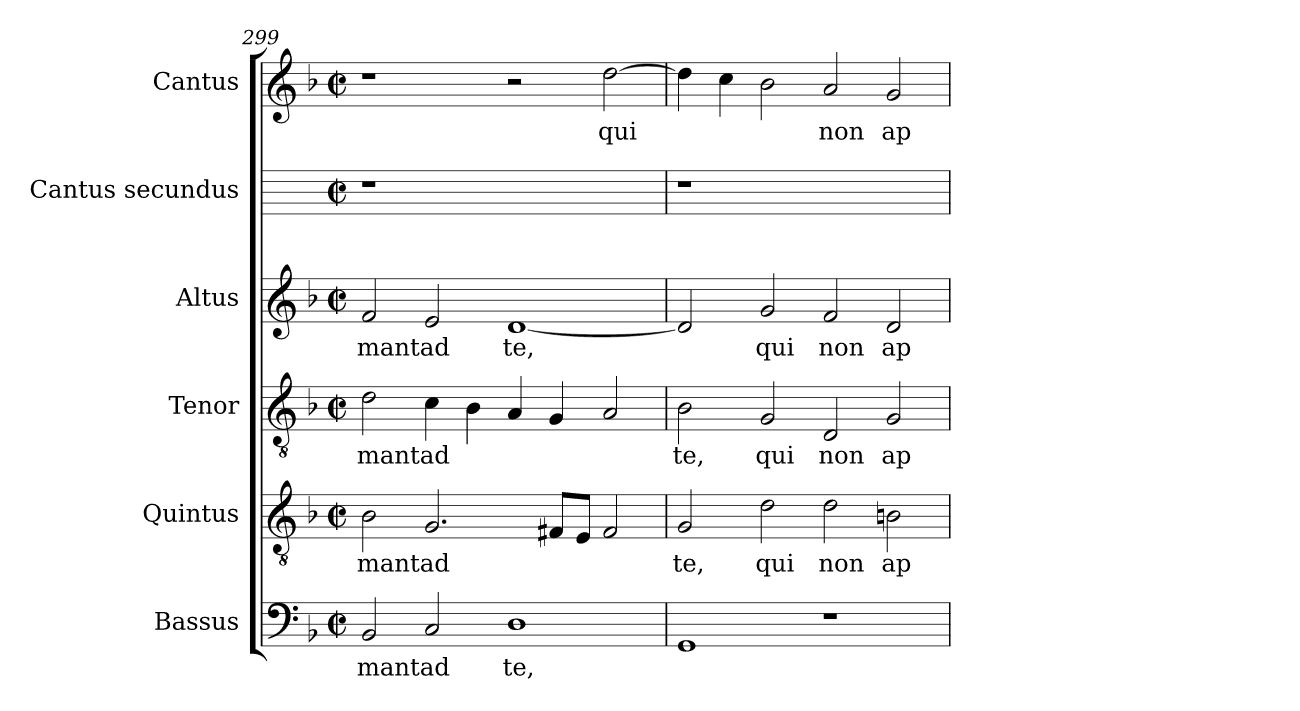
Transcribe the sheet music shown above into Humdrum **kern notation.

**kern	**text	**kern	**text	**kern	**text	**kern	**text	**kern	**kern	**text
*part6	*part6	*part5	*part5	*part4	*part4	*part3	*part3	*part2	*part1	*part1
*staff6	*staff6	*staff5	*staff5	*staff4	*staff4	*staff3	*staff3	*staff2	*staff1	*staff1
*I"Bassus	*	*I"Quintus	*	*I"Tenor	*	*I"Altus	*	*I"Cantus  secundus	*I"Cantus	*
*I'B	*	*I'Q	*	*I'T	*	*I'A	*	*	*I'C	*
*clefF4	*	*clefGv2	*	*clefGv2	*	*clefG2	*	*	*clefG2	*
*k[b-]	*	*k[b-]	*	*k[b-]	*	*k[b-]	*	*k[]	*k[b-]	*
*F:	*	*F:	*	*F:	*	*F:	*	*C:	*F:	*
*M2/2	*	*M2/2	*	*M2/2	*	*M2/2	*	*M2/2	*M2/2	*
*met(c|)	*	*met(c|)	*	*met(c|)	*	*met(c|)	*	*met(c|)	*met(c|)	*
=299	=299	=299	=299	=299	=299	=299	=299	=299	=299	=299
!	!LO:LY:b:cj	!	!LO:LY:b:cj	!	!LO:LY:b:cj	!	!LO:LY:b:cj	!	!	!
2BB-/	mant	2B-\	mant	2d\	mant	2f/	-mant	1r	1r	.
!	!LO:LY:b:cj	!	!LO:LY:b:cj	!	!LO:LY:b:cj	!	!LO:LY:b:cj	!	!	!
2C/	ad	2.G/	ad	4c\	ad	2e/	ad	.	.	.
!	!	!	!	!	!LO:LY:b:cj	!	!	!	!	!
.	.	.	.	4B-\	.	.	.	.	.	.
!	!LO:LY:b:cj	!	!	!	!LO:LY:b:cj	!	!LO:LY:b:cj	!	!	!
1D	te,	.	.	4A/	.	[<1d	te,	1ryy	2r	.
!	!	!	!LO:LY:b:cj	!	!LO:LY:b:cj	!	!	!	!	!
.	.	8F#/L	.	4G/	.	.	.	.	.	.
!	!	!	!LO:LY:b:cj	!	!	!	!	!	!	!
.	.	8E/J	.	.	.	.	.	.	.	.
!	!	!	!LO:LY:b:cj	!	!LO:LY:b:cj	!	!	!	!	!LO:LY:b:cj
.	.	2F#/	.	2A/	.	.	.	.	[>2dd\	qui
=300	=300	=300	=300	=300	=300	=300	=300	=300	=300	=300
!	!LO:LY:b:cj	!	!LO:LY:b:cj	!	!LO:LY:b:cj	!	!LO:LY:b:cj	!	!	!LO:LY:b:cj
1GG	.	2G/	te,	2B-\	te,	2d/]	.	1r	4dd\]	.
!	!	!	!	!	!	!	!	!	!	!LO:LY:b:cj
.	.	.	.	.	.	.	.	.	4cc\	.
!	!	!	!LO:LY:b:cj	!	!LO:LY:b:cj	!	!LO:LY:b:cj	!	!	!LO:LY:b:cj
.	.	2d\	qui	2G/	qui	2g/	qui	.	2b-\	.
!	!	!	!LO:LY:b:cj	!	!LO:LY:b:cj	!	!LO:LY:b:cj	!	!	!LO:LY:b:cj
1r	.	2d\	non	2D/	non	2f/	non	1ryy	2a/	non
!	!	!	!LO:LY:b:cj	!	!LO:LY:b:cj	!	!LO:LY:b:cj	!	!	!LO:LY:b:cj
.	.	2Bn\	ap	2G/	ap	2d/	ap-	.	2g/	ap-
=	=	=	=	=	=	=	=	=	=	=
*-	*-	*-	*-	*-	*-	*-	*-	*-	*-	*-
